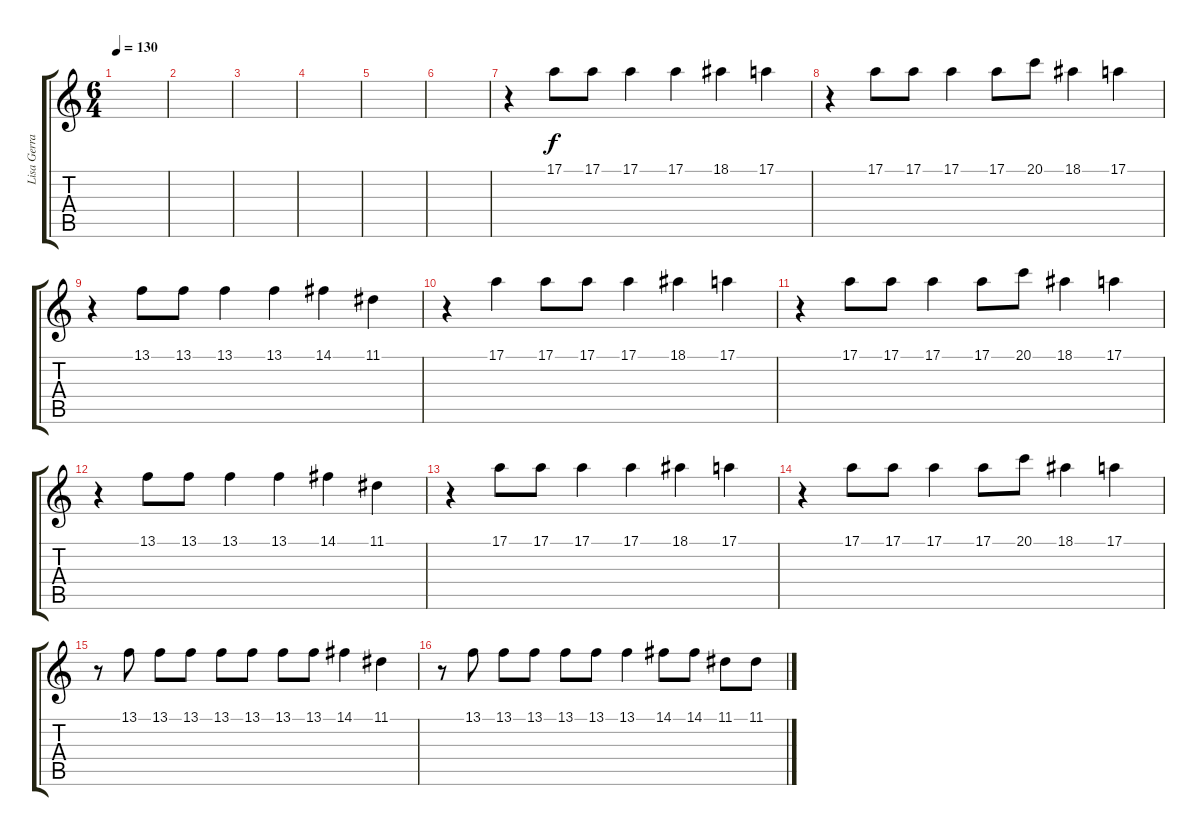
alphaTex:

\track ("Lisa Gerrard" "Lisa Gerra") {instrument harmonica}
\staff {score tabs}
\tuning (E4 B3 G3 D3 A2 E2) {hide}
\ts (6 4)
\tempo 130
\clef g2
\ks c
|
|
|
|
|
|
r.4 17.1.8 17.1.8 17.1.4 17.1.4 18.1.4 17.1.4 |
r.4 17.1.8 17.1.8 17.1.4 17.1.8 20.1.8 18.1.4 17.1.4 |
r.4 13.1.8 13.1.8 13.1.4 13.1.4 14.1.4 11.1.4 |
r.4 17.1.4 17.1.8 17.1.8 17.1.4 18.1.4 17.1.4 |
r.4 17.1.8 17.1.8 17.1.4 17.1.8 20.1.8 18.1.4 17.1.4 |
r.4 13.1.8 13.1.8 13.1.4 13.1.4 14.1.4 11.1.4 |
r.4 17.1.8 17.1.8 17.1.4 17.1.4 18.1.4 17.1.4 |
r.4 17.1.8 17.1.8 17.1.4 17.1.8 20.1.8 18.1.4 17.1.4 |
r.8 13.1.8 13.1.8 13.1.8 13.1.8 13.1.8 13.1.8 13.1.8 14.1.4 11.1.4 |
r.8 13.1.8 13.1.8 13.1.8 13.1.8 13.1.8 13.1.4 14.1.8 14.1.8 11.1.8 11.1.8
